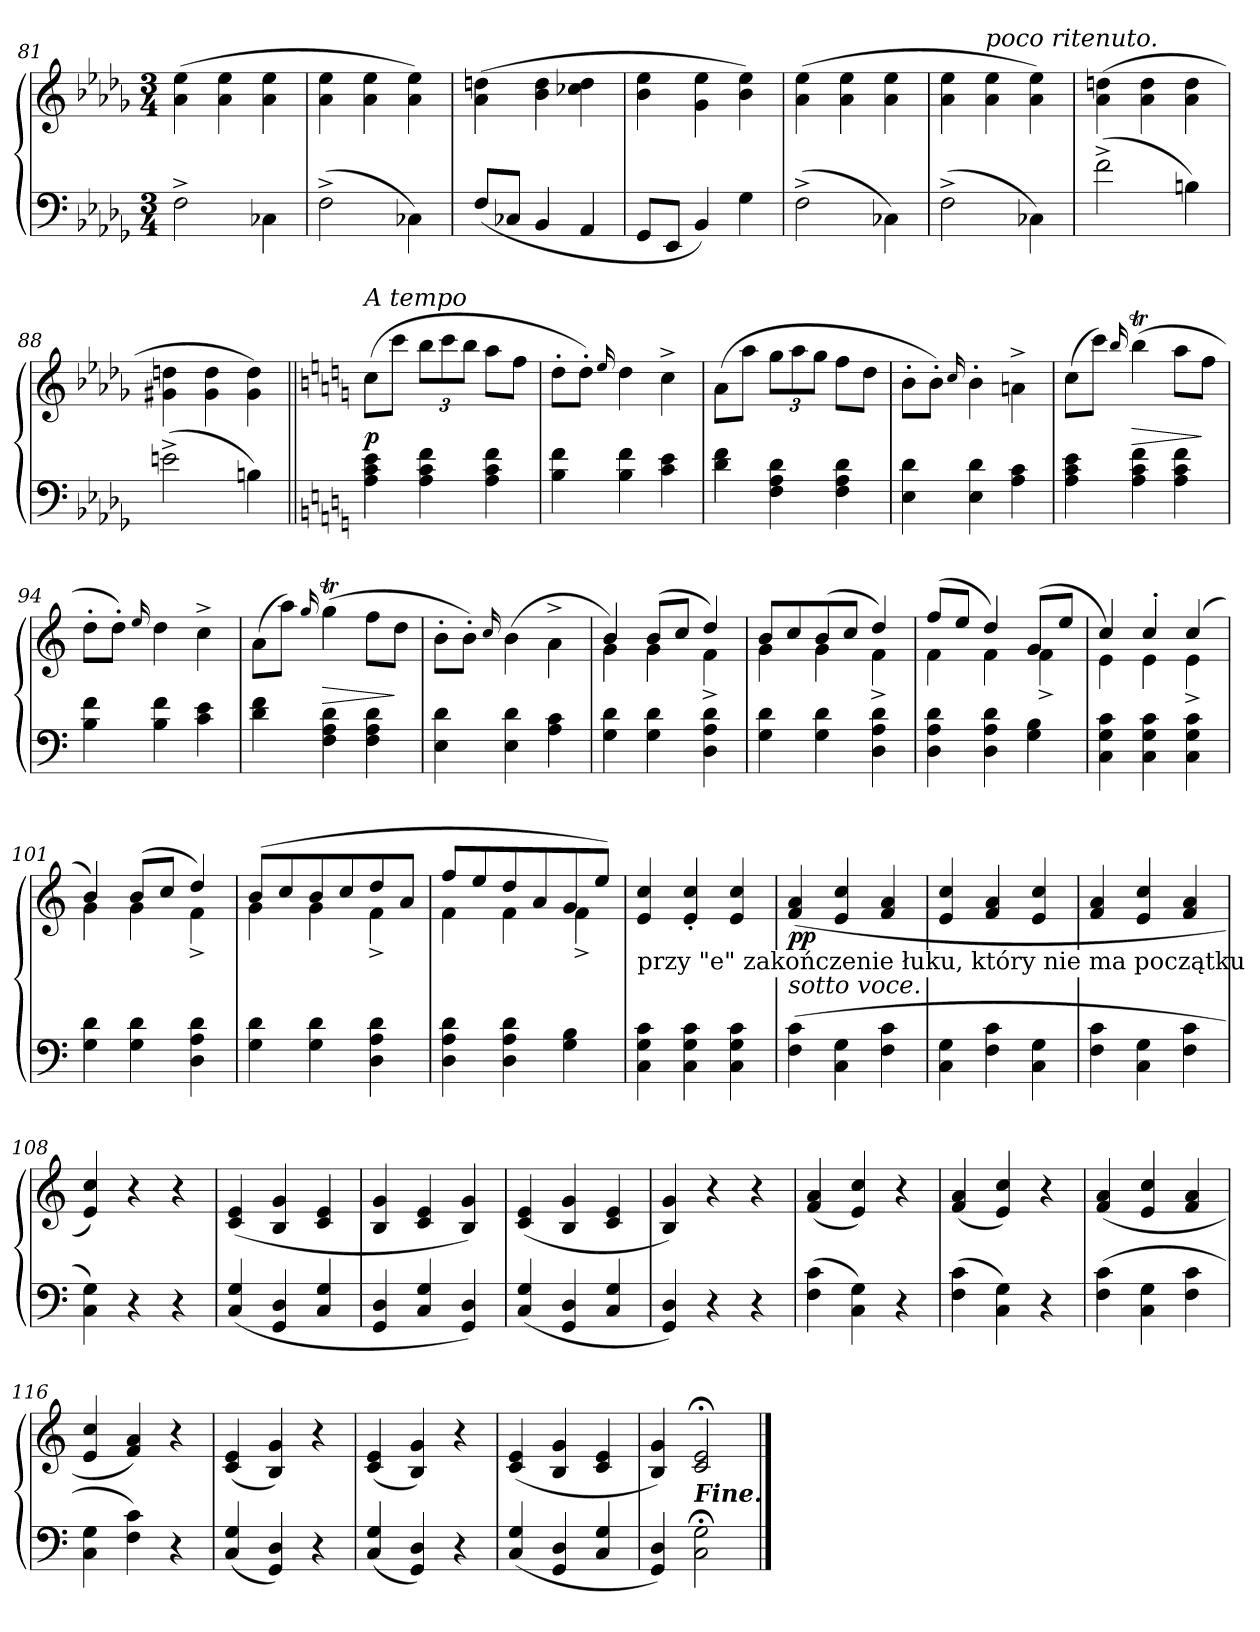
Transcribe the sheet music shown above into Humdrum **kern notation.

**kern	**kern	**dynam
*part1	*part1	*part1
*staff2	*staff1	*staff1/2
*clefF4	*clefG2	*
*k[b-e-a-d-g-]	*k[b-e-a-d-g-]	*
*M3/4	*M3/4	*
=81	=81	=81
2F^<	(4a- 4ee-	.
.	4a- 4ee-	.
4C-X\	4a- 4ee-	.
=82	=82	=82
(2F^<	4a- 4ee-	.
.	4a- 4ee-	.
4C-X\)	4a- 4ee-)	.
=83	=83	=83
(8F/L	(4a- 4ddn	.
8C-XJ	.	.
4BB-	4b- 4dd	.
4AA-	4cc-X 4dd	.
=84	=84	=84
8GG-L	4b- 4ee-	.
8EE-J	.	.
4BB-)	4g- 4ee-	.
4G-	4b- 4ee-)	.
=85	=85	=85
(>2F^<	(4a- 4ee-	.
.	4a- 4ee-	.
4C-X\)	4a- 4ee-	.
=86	=86	=86
(2F^<	4a- 4ee-	.
!	!LO:TX:a:i:t=poco ritenuto.	!
.	4a- 4ee-	.
4C-X\)	4a- 4ee-)	.
=87	=87	=87
(2f^<	(4a- 4ddn	.
.	4a- 4dd	.
4Bn)	4a- 4dd	.
=88	=88	=88
(2en^<	4g#X 4ddn	.
.	4g# 4dd	.
4Bn)	4g# 4dd)	.
=89||	=89||	=89||
*k[]	*k[]	*
!	!LO:TX:a:i:t=A tempo	!
4A 4c 4e	(8ccL	p
.	8cccJ	.
4A 4c 4f	12bbL	.
.	12ccc	.
.	12bbJ	.
4A 4c 4f	8aaL	.
.	8ffJ	.
=90	=90	=90
4B 4f	8dd'L	.
.	8dd'J)	.
.	16qqee/	.
4B 4f	4dd	.
4c 4e	4cc^	.
=91	=91	=91
4d 4f	(8aL	.
.	8aaJ	.
4F 4A 4d	12ggL	.
.	12aa	.
.	12ggJ	.
4F 4A 4d	8ffL	.
.	8ddJ	.
=92	=92	=92
4E 4d	8b'L	.
.	8b'J)	.
.	16qqcc/	.
4E 4d	4b'	.
4A 4c	4an^\	.
=93	=93	=93
4A 4c 4e	(8ccL	.
.	8cccJ)	.
.	16qqbb/	.
4A 4c 4f	(>4bbt	>
4A 4c 4f	8aaL	.
.	8ffJ	]
=94	=94	=94
4B 4f	8dd'L	.
.	8dd'J)	.
.	16qqee/	.
4B 4f	4dd	.
4c 4e	4cc^	.
=95	=95	=95
4d 4f	(8aL	.
.	8aaJ)	.
.	16qqgg/	.
4F 4A 4d	(4ggT	>
4F 4A 4d	8ffL	.
.	8ddJ	]
=96	=96	=96
4E 4d	8b'L	.
.	8b'J)	.
.	16qqcc/	.
4E 4d	(4b	.
4A 4c	4a^\	.
=97	=97	=97
*	*^	*
4G 4d	4b)	4g	.
4G 4d	(8bL	4g	.
.	8ccJ	.	.
4D 4A 4d	4dd)	4f^	.
=98	=98	=98	=98
4G 4d	8bL	4g	.
.	8cc	.	.
4G 4d	(8b	4g	.
.	8ccJ	.	.
4D 4A 4d	4dd)	4f^	.
=99	=99	=99	=99
4D 4A 4d	(8ffL	4f	.
.	8eeJ	.	.
4D 4A 4d	4dd)	4f	.
4G 4B	(8gL	4f^	.
.	8eeJ	.	.
=100	=100	=100	=100
4C 4G 4c	4cc	4e)	.
4C 4G 4c	4cc'>	4e	.
4C 4G 4c	(>4cc	4e^	.
=101	=101	=101	=101
4G 4d	4b)	4g	.
4G 4d	(8bL	4g	.
.	8ccJ	.	.
4D 4A 4d	4dd)	4f^	.
=102	=102	=102	=102
4G 4d	(8bL	4g	.
.	8cc	.	.
4G 4d	8b	4g	.
.	8cc	.	.
4D 4A 4d	8dd	4f^	.
.	8aJ	.	.
=103	=103	=103	=103
4D 4A 4d	8ffL	4f	.
.	8ee	.	.
4D 4A 4d	8dd	4f	.
.	8a	.	.
4G 4B	8g	4f^	.
.	8eeJ)	.	.
*	*v	*v	*
=104	=104	=104
!	!LO:TX:b:t=przy "e" zakończenie łuku, który nie ma początku	!
4C 4G 4c	4e 4cc	.
4C 4G 4c	4e' 4cc'	.
4C 4G 4c	4e 4cc	.
=105	=105	=105
!	!LO:TX:b:i:t=sotto voce.	!
!	!	!LO:DY:b
(4F 4c	(4f 4a	pp
4C 4G	4e 4cc	.
4F 4c	4f 4a	.
=106	=106	=106
4C 4G	4e 4cc	.
4F 4c	4f 4a	.
4C 4G	4e 4cc	.
=107	=107	=107
4F 4c	4f 4a	.
4C 4G	4e 4cc	.
4F 4c	4f 4a	.
=108	=108	=108
4C 4G)	4e 4cc)	.
4r	4r	.
4r	4r	.
=109	=109	=109
(<4C/ 4G/	(4c 4e	.
4GG 4D	4B 4g	.
4C/ 4G/	4c 4e	.
=110	=110	=110
4GG 4D	4B 4g	.
4C/ 4G/	4c 4e	.
4GG 4D)	4B 4g)	.
=111	=111	=111
(4C/ 4G/	(4c 4e	.
4GG 4D	4B 4g	.
4C/ 4G/	4c 4e	.
=112	=112	=112
4GG 4D)	4B 4g)	.
4r	4r	.
4r	4r	.
=113	=113	=113
(4F 4c	(4f 4a	.
4C 4G)	4e 4cc)	.
4r	4r	.
=114	=114	=114
(4F 4c	(4f 4a	.
4C 4G)	4e 4cc)	.
4r	4r	.
=115	=115	=115
(4F 4c	(4f 4a	.
4C 4G	4e 4cc	.
4F 4c	4f 4a	.
=116	=116	=116
4C 4G	4e 4cc	.
4F 4c)	4f 4a)	.
4r	4r	.
=117	=117	=117
(4C/ 4G/	(4c 4e	.
4GG 4D)	4B 4g)	.
4r	4r	.
=118	=118	=118
(4C/ 4G/	(4c 4e	.
4GG 4D)	4B 4g)	.
4r	4r	.
=119	=119	=119
(<4C/ 4G/	(4c 4e	.
4GG 4D	4B 4g	.
4C/ 4G/	4c 4e	.
=120	=120	=120
4GG 4D)	4B 4g)	.
!LO:TX:a:Bi:t=Fine.	!	!
2C;< 2G;<	2c;< 2e;<	.
==	==	==
*-	*-	*-
